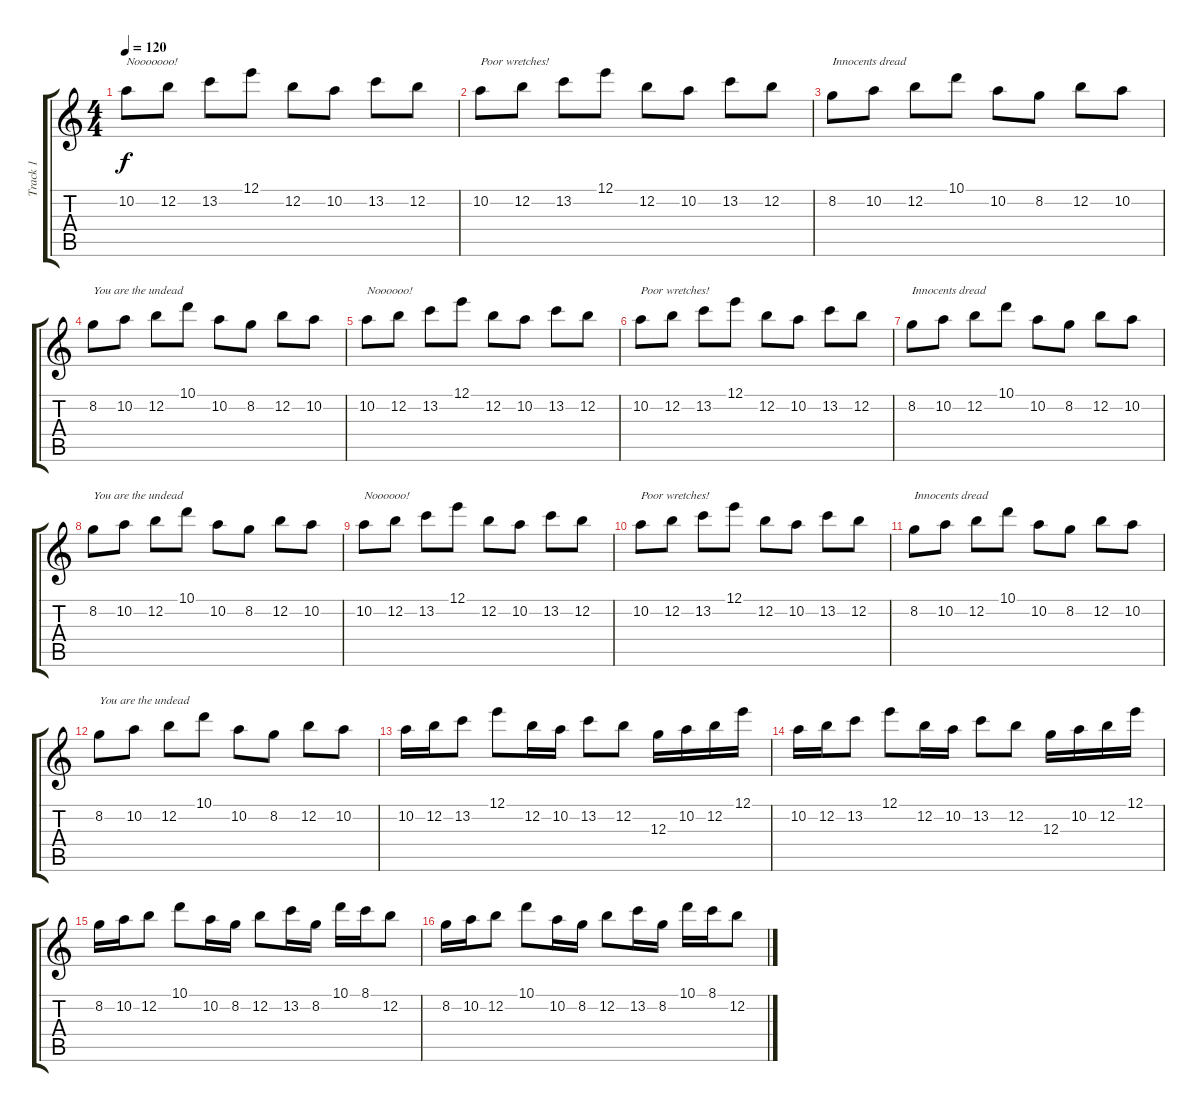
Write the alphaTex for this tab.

\track ("Track 1" "Track 1") {instrument distortionguitar}
\staff {score tabs}
\tuning (E4 B3 G3 D3 A2 E2) {hide}
\ts (4 4)
\tempo 120
\clef g2
\ks c
10.2.8{txt "Nooooooo!" dy f} 12.2.8 13.2.8 12.1.8 12.2.8 10.2.8 13.2.8 12.2.8 |
10.2.8{txt "Poor wretches!"} 12.2.8 13.2.8 12.1.8 12.2.8 10.2.8 13.2.8 12.2.8 |
8.2.8{txt "Innocents dread"} 10.2.8 12.2.8 10.1.8 10.2.8 8.2.8 12.2.8 10.2.8 |
8.2.8{txt "You are the undead"} 10.2.8 12.2.8 10.1.8 10.2.8 8.2.8 12.2.8 10.2.8 |
10.2.8{txt "Noooooo!"} 12.2.8 13.2.8 12.1.8 12.2.8 10.2.8 13.2.8 12.2.8 |
10.2.8{txt "Poor wretches!"} 12.2.8 13.2.8 12.1.8 12.2.8 10.2.8 13.2.8 12.2.8 |
8.2.8{txt "Innocents dread"} 10.2.8 12.2.8 10.1.8 10.2.8 8.2.8 12.2.8 10.2.8 |
8.2.8{txt "You are the undead"} 10.2.8 12.2.8 10.1.8 10.2.8 8.2.8 12.2.8 10.2.8 |
10.2.8{txt "Noooooo!"} 12.2.8 13.2.8 12.1.8 12.2.8 10.2.8 13.2.8 12.2.8 |
10.2.8{txt "Poor wretches!"} 12.2.8 13.2.8 12.1.8 12.2.8 10.2.8 13.2.8 12.2.8 |
8.2.8{txt "Innocents dread"} 10.2.8 12.2.8 10.1.8 10.2.8 8.2.8 12.2.8 10.2.8 |
8.2.8{txt "You are the undead"} 10.2.8 12.2.8 10.1.8 10.2.8 8.2.8 12.2.8 10.2.8 |
10.2.16 12.2.16 13.2.8 12.1.8 12.2.16 10.2.16 13.2.8 12.2.8 12.3.16 10.2.16 12.2.16 12.1.16 |
10.2.16 12.2.16 13.2.8 12.1.8 12.2.16 10.2.16 13.2.8 12.2.8 12.3.16 10.2.16 12.2.16 12.1.16 |
8.2.16 10.2.16 12.2.8 10.1.8 10.2.16 8.2.16 12.2.8 13.2.16 8.2.16 10.1.16 8.1.16 12.2.8 |
8.2.16 10.2.16 12.2.8 10.1.8 10.2.16 8.2.16 12.2.8 13.2.16 8.2.16 10.1.16 8.1.16 12.2.8
